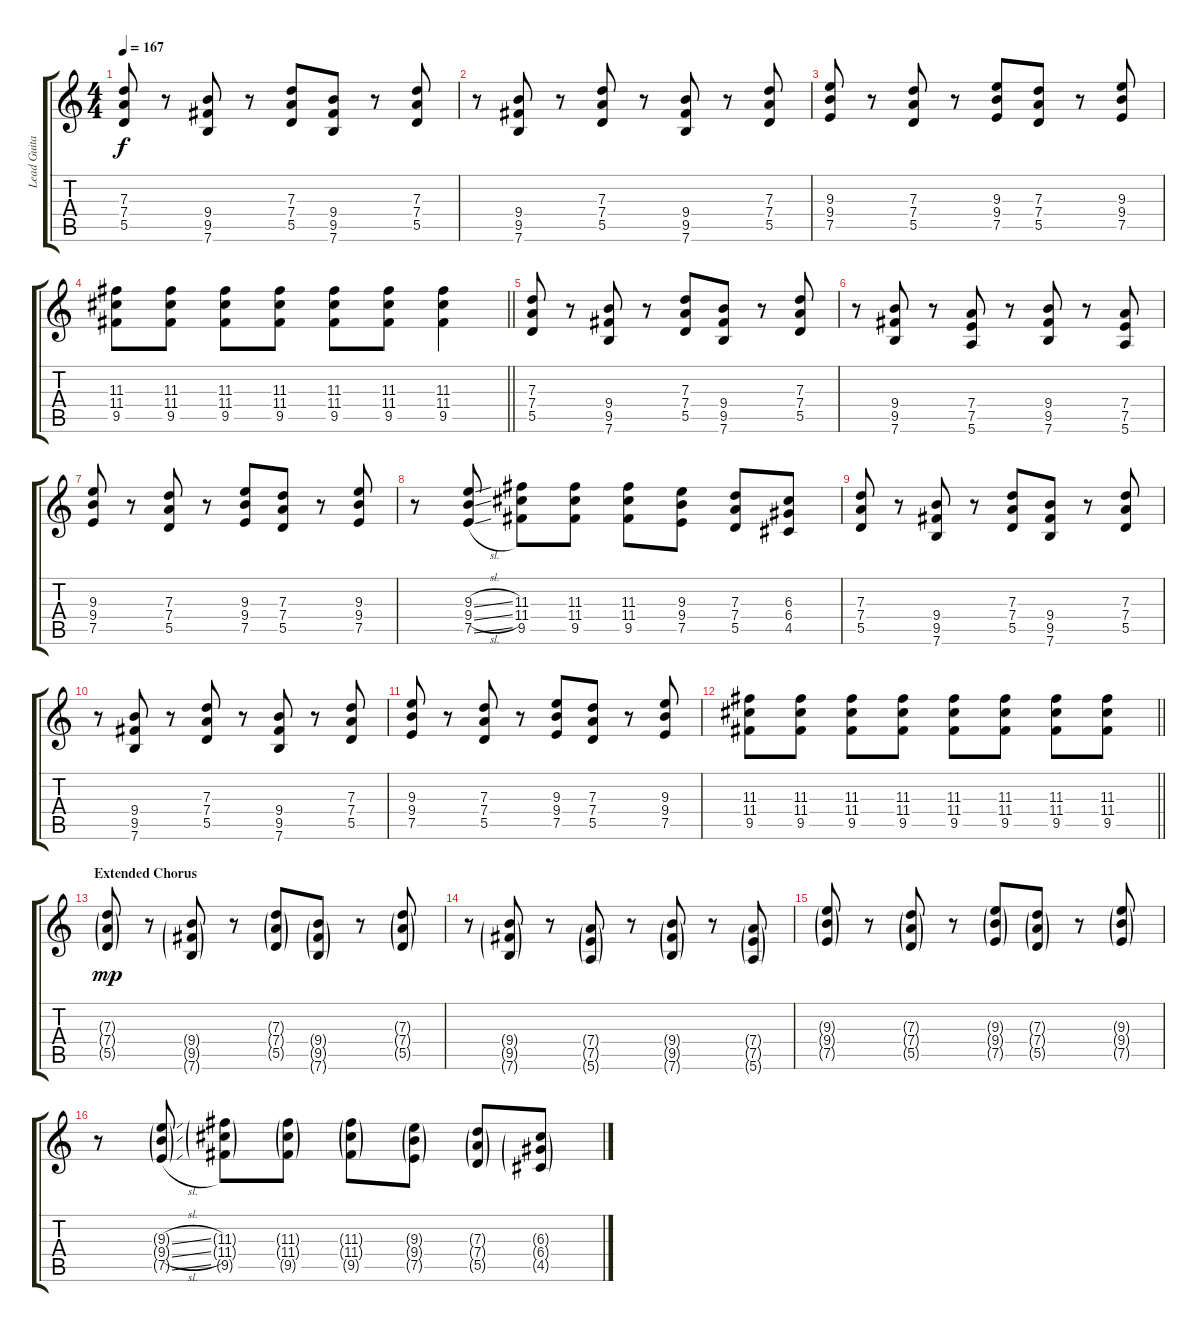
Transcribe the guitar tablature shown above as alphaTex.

\track ("Lead Guitar" "Lead Guita") {instrument overdrivenguitar}
\staff {score tabs}
\tuning (E4 B3 G3 D3 A2 E2) {hide}
\ts (4 4)
\tempo 167
\clef g2
\ks c
(7.3 7.4 5.5).8{dy f} r.8 (9.4 9.5 7.6).8 r.8 (7.3 7.4 5.5).8 (9.4 9.5 7.6).8 r.8 (7.3 7.4 5.5).8 |
r.8 (9.4 9.5 7.6).8 r.8 (7.3 7.4 5.5).8 r.8 (9.4 9.5 7.6).8 r.8 (7.3 7.4 5.5).8 |
(9.3 9.4 7.5).8 r.8 (7.3 7.4 5.5).8 r.8 (9.3 9.4 7.5).8 (7.3 7.4 5.5).8 r.8 (9.3 9.4 7.5).8 |
\barLineRight lightlight
(11.3 11.4 9.5).8 (11.3 11.4 9.5).8 (11.3 11.4 9.5).8 (11.3 11.4 9.5).8 (11.3 11.4 9.5).8 (11.3 11.4 9.5).8 (11.3 11.4 9.5).4 |
(7.3 7.4 5.5).8 r.8 (9.4 9.5 7.6).8 r.8 (7.3 7.4 5.5).8 (9.4 9.5 7.6).8 r.8 (7.3 7.4 5.5).8 |
r.8 (9.4 9.5 7.6).8 r.8 (7.4 7.5 5.6).8 r.8 (9.4 9.5 7.6).8 r.8 (7.4 7.5 5.6).8 |
(9.3 9.4 7.5).8 r.8 (7.3 7.4 5.5).8 r.8 (9.3 9.4 7.5).8 (7.3 7.4 5.5).8 r.8 (9.3 9.4 7.5).8 |
r.8 (9.3{sl} 9.4{sl} 7.5{sl}).8 (11.3 11.4 9.5).8 (11.3 11.4 9.5).8 (11.3 11.4 9.5).8 (9.3 9.4 7.5).8 (7.3 7.4 5.5).8 (6.3 6.4 4.5).8 |
(7.3 7.4 5.5).8 r.8 (9.4 9.5 7.6).8 r.8 (7.3 7.4 5.5).8 (9.4 9.5 7.6).8 r.8 (7.3 7.4 5.5).8 |
r.8 (9.4 9.5 7.6).8 r.8 (7.3 7.4 5.5).8 r.8 (9.4 9.5 7.6).8 r.8 (7.3 7.4 5.5).8 |
(9.3 9.4 7.5).8 r.8 (7.3 7.4 5.5).8 r.8 (9.3 9.4 7.5).8 (7.3 7.4 5.5).8 r.8 (9.3 9.4 7.5).8 |
\barLineRight lightlight
(11.3 11.4 9.5).8 (11.3 11.4 9.5).8 (11.3 11.4 9.5).8 (11.3 11.4 9.5).8 (11.3 11.4 9.5).8 (11.3 11.4 9.5).8 (11.3 11.4 9.5).8 (11.3 11.4 9.5).8 |
\section ("" "Extended Chorus")
(7.3{g} 7.4{g} 5.5{g}).8{dy mp} r.8 (9.4{g} 9.5{g} 7.6{g}).8 r.8 (7.3{g} 7.4{g} 5.5{g}).8 (9.4{g} 9.5{g} 7.6{g}).8 r.8 (7.3{g} 7.4{g} 5.5{g}).8 |
r.8 (9.4{g} 9.5{g} 7.6{g}).8 r.8 (7.4{g} 7.5{g} 5.6{g}).8 r.8 (9.4{g} 9.5{g} 7.6{g}).8 r.8 (7.4{g} 7.5{g} 5.6{g}).8 |
(9.3{g} 9.4{g} 7.5{g}).8 r.8 (7.3{g} 7.4{g} 5.5{g}).8 r.8 (9.3{g} 9.4{g} 7.5{g}).8 (7.3{g} 7.4{g} 5.5{g}).8 r.8 (9.3{g} 9.4{g} 7.5{g}).8 |
r.8 (9.3{sl g} 9.4{sl g} 7.5{sl g}).8 (11.3{g} 11.4{g} 9.5{g}).8 (11.3{g} 11.4{g} 9.5{g}).8 (11.3{g} 11.4{g} 9.5{g}).8 (9.3{g} 9.4{g} 7.5{g}).8 (7.3{g} 7.4{g} 5.5{g}).8 (6.3{g} 6.4{g} 4.5{g}).8
